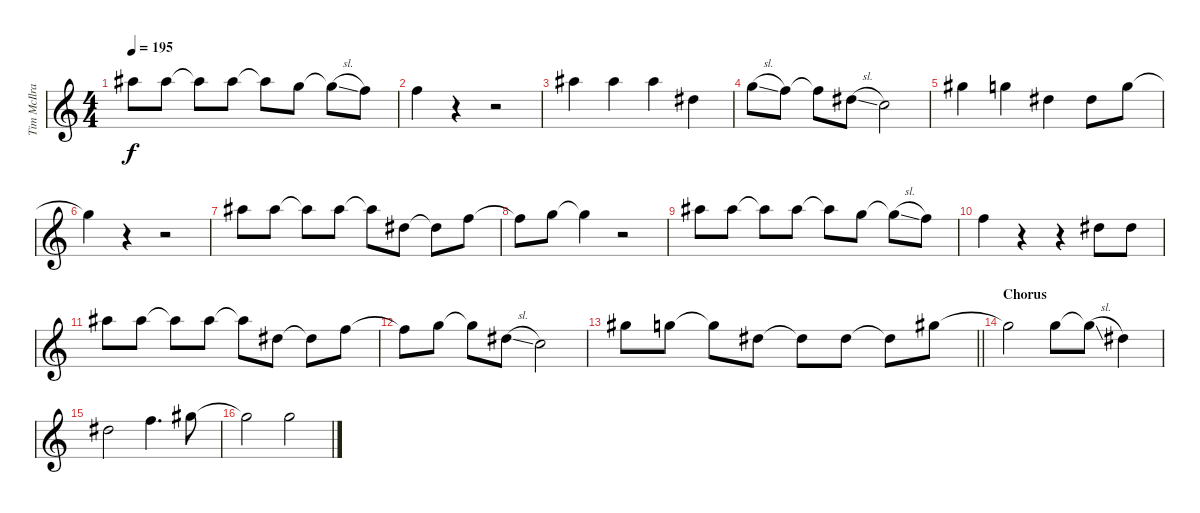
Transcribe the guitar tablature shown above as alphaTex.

\track ("Tim McIlrath - Vocals" "Tim McIlra") {instrument distortionguitar}
\staff {score}
\tuning (Eb4 Bb3 Gb3 Db3 Ab2 Eb2) {hide}
\ts (4 4)
\tempo 195
\clef g2
\ks c
12.2.8{dy f} 12.2.8 12.2{t}.8 12.2.8 12.2{t}.8 9.2.8 9.2{sl t}.8 7.2.8 |
7.2.4 r.4 r.2 |
12.2.4 12.2.4 12.2.4 5.2.4 |
9.2{sl}.8 7.2.8 7.2{t}.8 5.2{sl}.8 2.2.2 |
10.2.4 9.2.4 5.2.4 5.2.8 9.2.8 |
9.2{t}.4 r.4 r.2 |
12.2.8 12.2.8 12.2{t}.8 12.2.8 12.2{t}.8 5.2.8 5.2{t}.8 7.2.8 |
7.2{t}.8 9.2.8 9.2{t}.4 r.2 |
12.2.8 12.2.8 12.2{t}.8 12.2.8 12.2{t}.8 9.2.8 9.2{sl t}.8 7.2.8 |
7.2.4 r.4 r.4 5.2.8 5.2.8 |
12.2.8 12.2.8 12.2{t}.8 12.2.8 12.2{t}.8 5.2.8 5.2{t}.8 7.2.8 |
7.2{t}.8 9.2.8 9.2{t}.8 5.2{sl}.8 2.2.2 |
\barLineRight lightlight
10.2.8 9.2.8 9.2{t}.8 5.2.8 5.2{t}.8 5.2.8 5.2{t}.8 10.2.8 |
\section ("" "Chorus")
10.2{t}.2 9.2.8 9.2{sl t}.8 5.2.4 |
5.2.2 7.2.4{d} 10.2.8 |
10.2{t}.2 9.2.2
